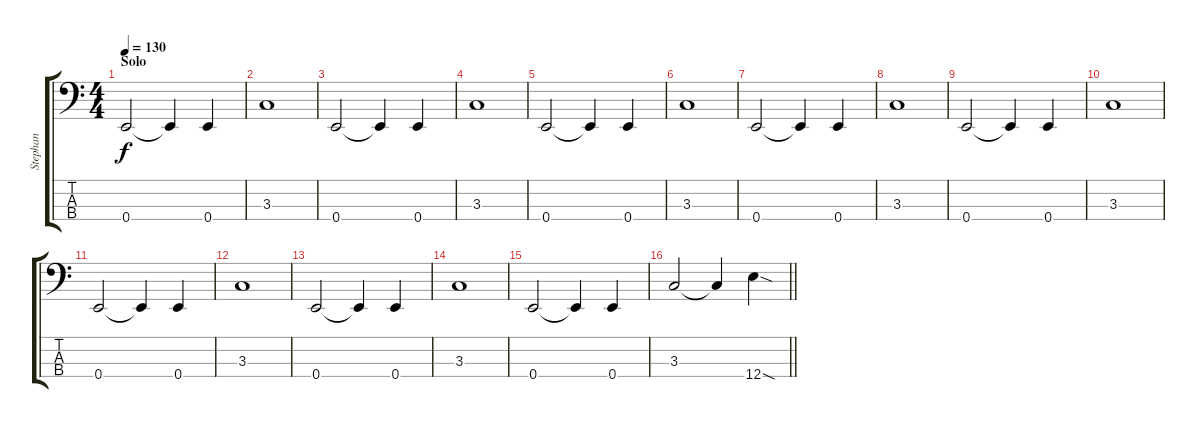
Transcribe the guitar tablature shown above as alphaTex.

\track ("Stephan" "Stephan") {instrument electricbassfinger}
\staff {score tabs}
\tuning (G2 D2 A1 E1) {hide}
\ts (4 4)
\section ("" "Solo")
\tempo 130
\clef f4
\ks c
0.4.2{dy f} 0.4{t}.4 0.4.4 |
3.3.1 |
0.4.2 0.4{t}.4 0.4.4 |
3.3.1 |
0.4.2 0.4{t}.4 0.4.4 |
3.3.1 |
0.4.2 0.4{t}.4 0.4.4 |
3.3.1 |
0.4.2 0.4{t}.4 0.4.4 |
3.3.1 |
0.4.2 0.4{t}.4 0.4.4 |
3.3.1 |
0.4.2 0.4{t}.4 0.4.4 |
3.3.1 |
0.4.2 0.4{t}.4 0.4.4 |
\barLineRight lightlight
3.3.2 3.3{t}.4 12.4{sod}.4
